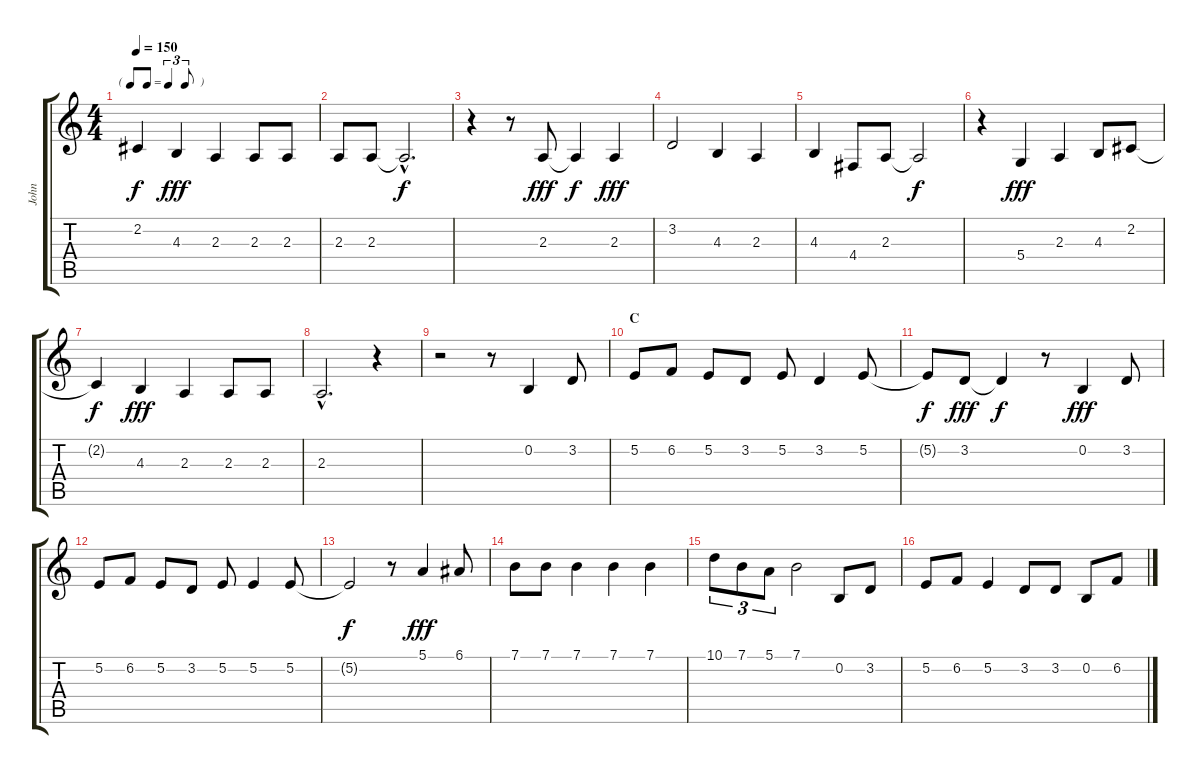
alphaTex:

\track ("John" "John") {instrument tenorsax}
\staff {score tabs}
\tuning (E4 B3 G3 D3 A2 E2) {hide}
\ts (4 4)
\tf triplet8th
\tempo 150
\clef g2
\ks c
2.2{t}.4{dy f} 4.3.4{dy fff} 2.3.4 2.3.8 2.3.8 |
2.3.8 2.3.8 2.3{hac t}.2{d dy f} |
r.4 r.8 2.3.8{dy fff} 2.3{t}.4{dy f} 2.3.4{dy fff} |
3.2.2 4.3.4 2.3.4 |
4.3.4 4.4.8 2.3.8 2.3{t}.2{dy f} |
r.4 5.4.4{dy fff} 2.3.4 4.3.8 2.2.8 |
2.2{t}.4{dy f} 4.3.4{dy fff} 2.3.4 2.3.8 2.3.8 |
2.3{hac}.2{d} r.4 |
r.2 r.8 0.2.4 3.2.8 |
\section ("" "C")
5.2.8 6.2.8 5.2.8 3.2.8 5.2.8 3.2.4 5.2.8 |
5.2{t}.8{dy f} 3.2.8{dy fff} 3.2{t}.4{dy f} r.8 0.2.4{dy fff} 3.2.8 |
5.2.8 6.2.8 5.2.8 3.2.8 5.2.8 5.2.4 5.2.8 |
5.2{t}.2{dy f} r.8 5.1.4{dy fff} 6.1.8 |
7.1.8 7.1.8 7.1.4 7.1.4 7.1.4 |
10.1.8{tu (3 2)} 7.1.8{tu (3 2)} 5.1.8{tu (3 2)} 7.1.2 0.2.8 3.2.8 |
5.2.8 6.2.8 5.2.4 3.2.8 3.2.8 0.2.8 6.2.8
